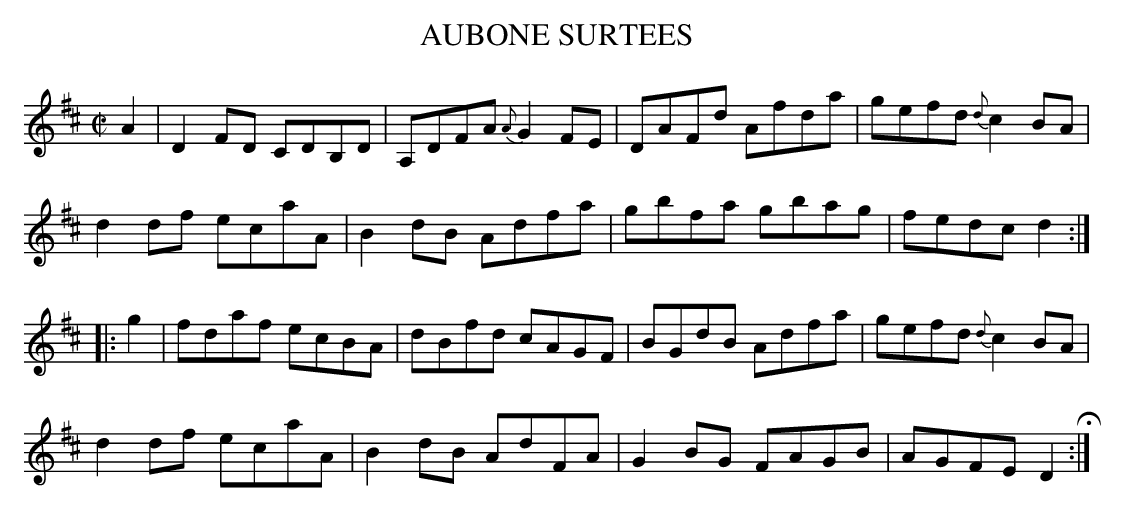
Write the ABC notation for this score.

X:1
T: AUBONE SURTEES
M: C|
L: 1/8
K: D
A2 |\
D2FD CDB,D | A,DFA {A}G2FE |\
DAFd Afda | gefd {d}c2BA |
d2df ecaA | B2dB Adfa |\
gbfa gbag | fedc d2 :|
|: g2 |\
fdaf ecBA | dBfd cAGF |\
BGdB Adfa | gefd {d}c2BA |
d2df ecaA | B2dB AdFA |\
G2BG FAGB | AGFE D2 H:|
